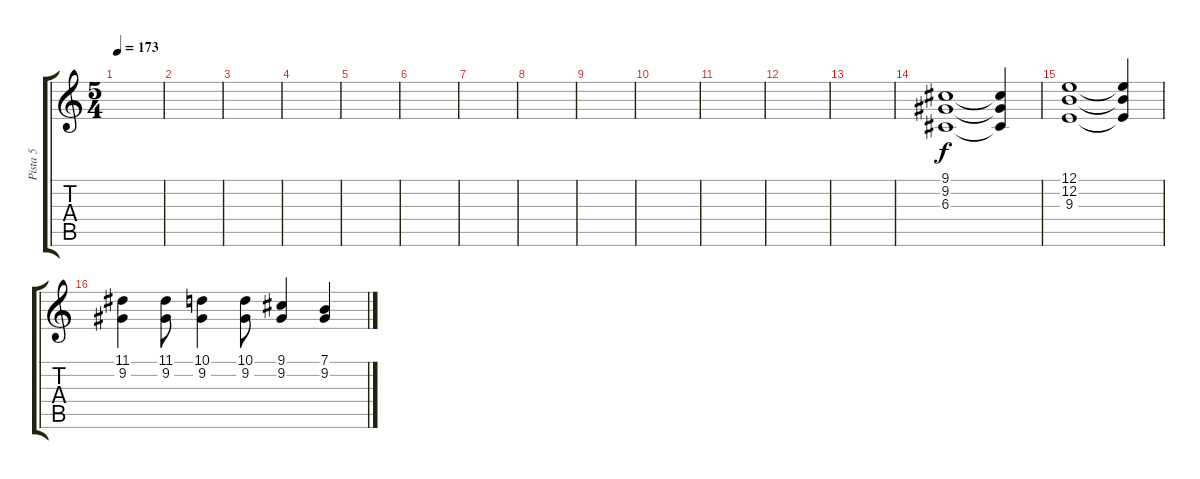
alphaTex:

\track ("Pista 5" "Pista 5") {instrument fx1rain}
\staff {score tabs}
\tuning (E4 B3 G3 D3 A2 E2) {hide}
\ts (5 4)
\tempo 173
\clef g2
\ks c
|
|
|
|
|
|
|
|
|
|
|
|
|
(9.1 9.2 6.3).1{volume 12 instrument rockorgan} (9.1{t} 9.2{t} 6.3{t}).4 |
(12.1 12.2 9.3).1 (12.1{t} 12.2{t} 9.3{t}).4 |
(11.1 9.2).4 (11.1 9.2).8 (10.1 9.2).4 (10.1 9.2).8 (9.1 9.2).4 (7.1 9.2).4
